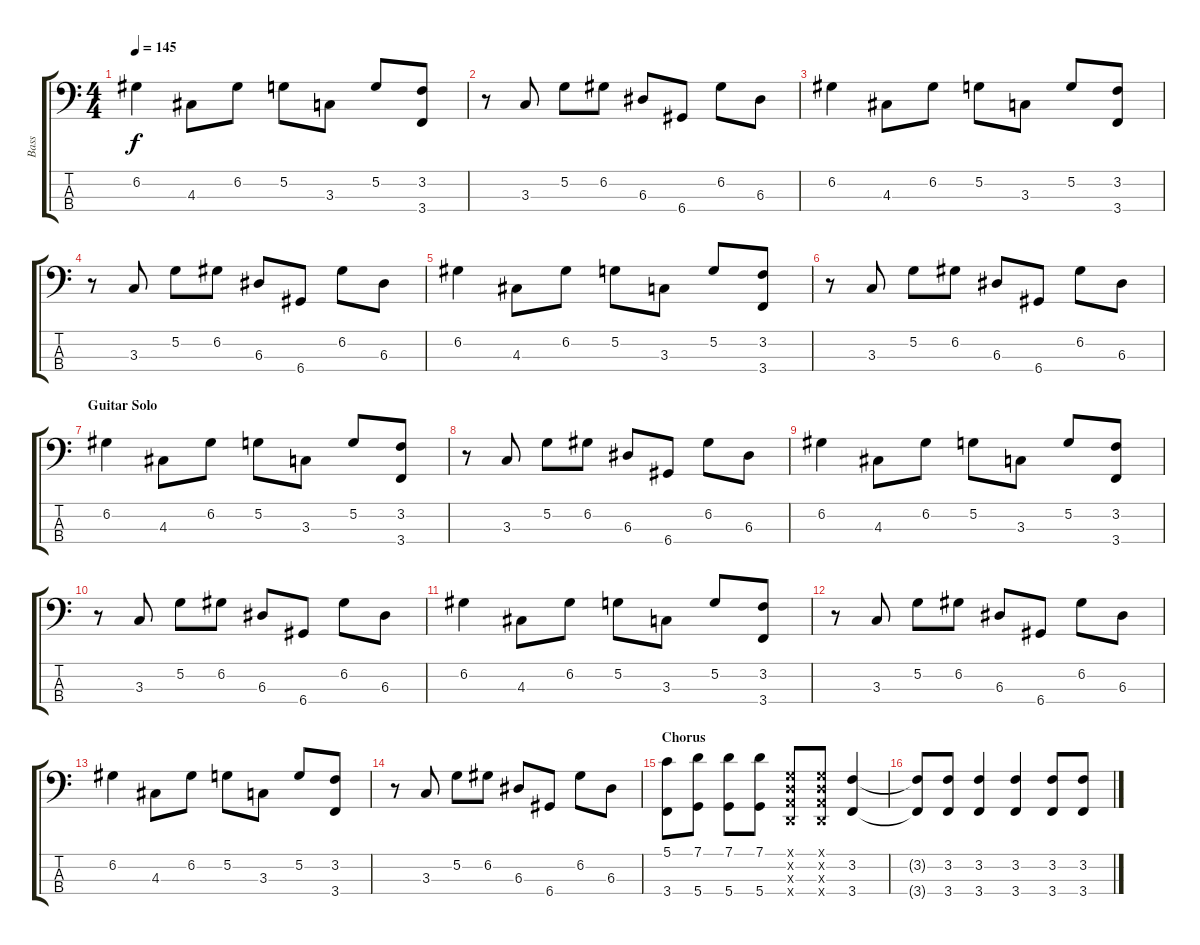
\track ("Bass" "Bass") {instrument electricbassfinger}
\staff {score tabs}
\tuning (G2 D2 A1 D1) {hide}
\ts (4 4)
\tempo 145
\clef f4
\ks c
6.2.4{dy f} 4.3.8 6.2.8 5.2.8 3.3.8 5.2.8 (3.2 3.4).8 |
r.8 3.3.8 5.2.8 6.2.8 6.3.8 6.4.8 6.2.8 6.3.8 |
6.2.4 4.3.8 6.2.8 5.2.8 3.3.8 5.2.8 (3.2 3.4).8 |
r.8 3.3.8 5.2.8 6.2.8 6.3.8 6.4.8 6.2.8 6.3.8 |
6.2.4 4.3.8 6.2.8 5.2.8 3.3.8 5.2.8 (3.2 3.4).8 |
r.8 3.3.8 5.2.8 6.2.8 6.3.8 6.4.8 6.2.8 6.3.8 |
\section ("" "Guitar Solo")
6.2.4 4.3.8 6.2.8 5.2.8 3.3.8 5.2.8 (3.2 3.4).8 |
r.8 3.3.8 5.2.8 6.2.8 6.3.8 6.4.8 6.2.8 6.3.8 |
6.2.4 4.3.8 6.2.8 5.2.8 3.3.8 5.2.8 (3.2 3.4).8 |
r.8 3.3.8 5.2.8 6.2.8 6.3.8 6.4.8 6.2.8 6.3.8 |
6.2.4 4.3.8 6.2.8 5.2.8 3.3.8 5.2.8 (3.2 3.4).8 |
r.8 3.3.8 5.2.8 6.2.8 6.3.8 6.4.8 6.2.8 6.3.8 |
6.2.4 4.3.8 6.2.8 5.2.8 3.3.8 5.2.8 (3.2 3.4).8 |
r.8 3.3.8 5.2.8 6.2.8 6.3.8 6.4.8 6.2.8 6.3.8 |
\section ("" "Chorus")
(5.1 3.4).8 (7.1 5.4).8 (7.1 5.4).8 (7.1 5.4).8 (0.1{x} 0.2{x} 0.3{x} 0.4{x}).8 (0.1{x} 0.2{x} 0.3{x} 0.4{x}).8 (3.2 3.4).4 |
(3.2{t} 3.4{t}).8 (3.2 3.4).8 (3.2 3.4).4 (3.2 3.4).4 (3.2 3.4).8 (3.2 3.4).8
